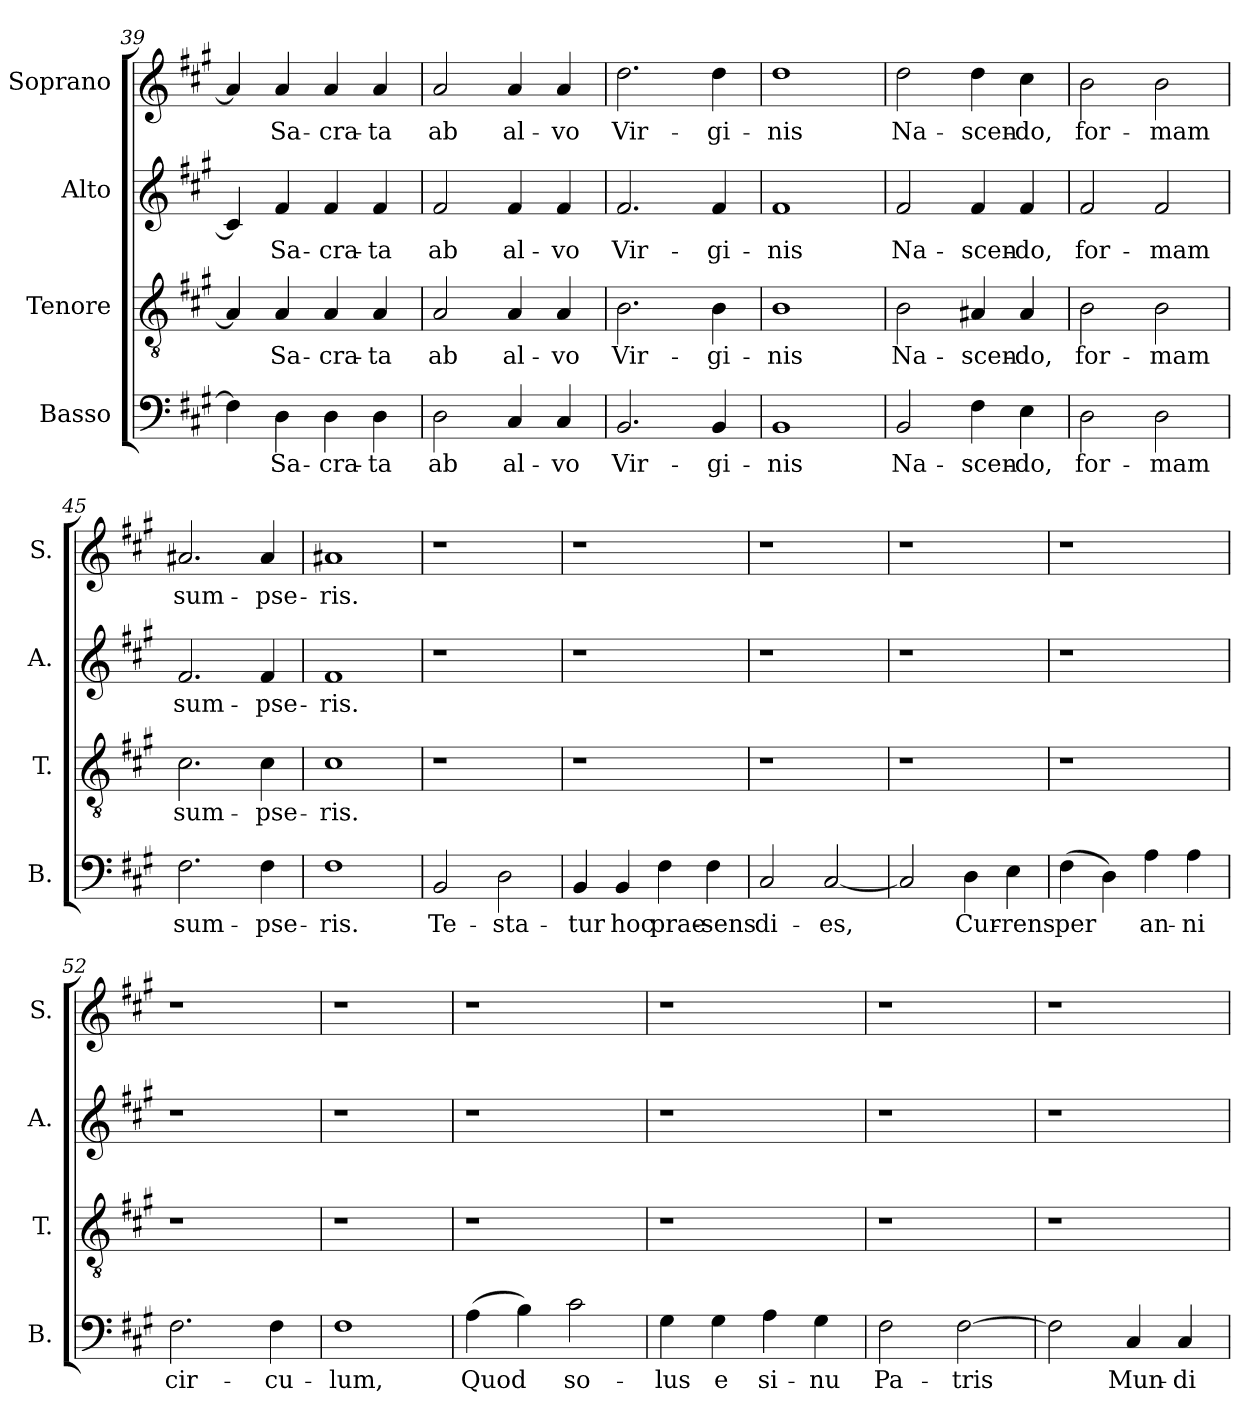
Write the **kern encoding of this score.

**kern	**text	**kern	**text	**kern	**text	**kern	**text
*part4	*part4	*part3	*part3	*part2	*part2	*part1	*part1
*staff4	*staff4	*staff3	*staff3	*staff2	*staff2	*staff1	*staff1
*I"Basso	*	*I"Tenore	*	*I"Alto	*	*I"Soprano	*
*I'B.	*	*I'T.	*	*I'A.	*	*I'S.	*
*clefF4	*	*clefGv2	*	*clefG2	*	*clefG2	*
*k[f#c#g#]	*	*k[f#c#g#]	*	*k[f#c#g#]	*	*k[f#c#g#]	*
*A:	*	*A:	*	*A:	*	*A:	*
=39	=39	=39	=39	=39	=39	=39	=39
4F#\]	.	4A/]	.	4c#/]	.	4a/]	.
!	!LO:LY:b:cj	!	!LO:LY:b:cj	!	!LO:LY:b:cj	!	!LO:LY:b:cj
4D\	Sa-	4A/	Sa-	4f#/	Sa-	4a/	Sa-
!	!LO:LY:b:cj	!	!LO:LY:b:cj	!	!LO:LY:b:cj	!	!LO:LY:b:cj
4D\	-cra-	4A/	-cra-	4f#/	-cra-	4a/	-cra-
!	!LO:LY:b:cj	!	!LO:LY:b:cj	!	!LO:LY:b:cj	!	!LO:LY:b:cj
4D\	-ta	4A/	-ta	4f#/	-ta	4a/	-ta
=40	=40	=40	=40	=40	=40	=40	=40
!	!LO:LY:b:cj	!	!LO:LY:b:cj	!	!LO:LY:b:cj	!	!LO:LY:b:cj
2D\	ab	2A/	ab	2f#/	ab	2a/	ab
!	!LO:LY:b:cj	!	!LO:LY:b:cj	!	!LO:LY:b:cj	!	!LO:LY:b:cj
4C#/	al-	4A/	al-	4f#/	al-	4a/	al-
!	!LO:LY:b:cj	!	!LO:LY:b:cj	!	!LO:LY:b:cj	!	!LO:LY:b:cj
4C#/	-vo	4A/	-vo	4f#/	-vo	4a/	-vo
=41	=41	=41	=41	=41	=41	=41	=41
!	!LO:LY:b:cj	!	!LO:LY:b:cj	!	!LO:LY:b:cj	!	!LO:LY:b:cj
2.BB/	Vir-	2.B\	Vir-	2.f#/	Vir-	2.dd\	Vir-
!	!LO:LY:b:cj	!	!LO:LY:b:cj	!	!LO:LY:b:cj	!	!LO:LY:b:cj
4BB/	-gi-	4B\	-gi-	4f#/	-gi-	4dd\	-gi-
!!LO:PB:g=z
=42	=42	=42	=42	=42	=42	=42	=42
!	!LO:LY:b:cj	!	!LO:LY:b:cj	!	!LO:LY:b:cj	!	!LO:LY:b:cj
1BB	-nis	1B	-nis	1f#	-nis	1dd	-nis
=43	=43	=43	=43	=43	=43	=43	=43
!	!LO:LY:b:cj	!	!LO:LY:b:cj	!	!LO:LY:b:cj	!	!LO:LY:b:cj
2BB/	Na-	2B\	Na-	2f#/	Na-	2dd\	Na-
!	!LO:LY:b:cj	!	!LO:LY:b:cj	!	!LO:LY:b:cj	!	!LO:LY:b:cj
4F#\	-scen-	4A#X/	-scen-	4f#/	-scen-	4dd\	-scen-
!	!LO:LY:b:cj	!	!LO:LY:b:cj	!	!LO:LY:b:cj	!	!LO:LY:b:cj
4E\	-do,	4A#/	-do,	4f#/	-do,	4cc#\	-do,
=44	=44	=44	=44	=44	=44	=44	=44
!	!LO:LY:b:cj	!	!LO:LY:b:cj	!	!LO:LY:b:cj	!	!LO:LY:b:cj
2D\	for-	2B\	for-	2f#/	for-	2b\	for-
!	!LO:LY:b:cj	!	!LO:LY:b:cj	!	!LO:LY:b:cj	!	!LO:LY:b:cj
2D\	-mam	2B\	-mam	2f#/	-mam	2b\	-mam
=45	=45	=45	=45	=45	=45	=45	=45
!	!LO:LY:b:cj	!	!LO:LY:b:cj	!	!LO:LY:b:cj	!	!LO:LY:b:cj
2.F#\	sum-	2.c#\	sum-	2.f#/	sum-	2.a#X/	sum-
!	!LO:LY:b:cj	!	!LO:LY:b:cj	!	!LO:LY:b:cj	!	!LO:LY:b:cj
4F#\	-pse-	4c#\	-pse-	4f#/	-pse-	4a#/	-pse-
=46	=46	=46	=46	=46	=46	=46	=46
!	!LO:LY:b:cj	!	!LO:LY:b:cj	!	!LO:LY:b:cj	!	!LO:LY:b:cj
1F#	-ris.	1c#	-ris.	1f#	-ris.	1a#X	-ris.
!!LO:LB:g=z
=47	=47	=47	=47	=47	=47	=47	=47
!	!LO:LY:b:cj	!	!	!	!	!	!
2BB/	Te-	1r	.	1r	.	1r	.
!	!LO:LY:b:cj	!	!	!	!	!	!
2D\	-sta-	.	.	.	.	.	.
=48	=48	=48	=48	=48	=48	=48	=48
!	!LO:LY:b:cj	!	!	!	!	!	!
4BB/	-tur	1r	.	1r	.	1r	.
!	!LO:LY:b:cj	!	!	!	!	!	!
4BB/	hoc	.	.	.	.	.	.
!	!LO:LY:b	!	!	!	!	!	!
4F#\	prae-	.	.	.	.	.	.
!	!LO:LY:b:rj	!	!	!	!	!	!
4F#\	-sens	.	.	.	.	.	.
=49	=49	=49	=49	=49	=49	=49	=49
!	!LO:LY:b:cj	!	!	!	!	!	!
2C#/	di-	1r	.	1r	.	1r	.
!	!LO:LY:b:cj	!	!	!	!	!	!
[<2C#/	-es,	.	.	.	.	.	.
=50	=50	=50	=50	=50	=50	=50	=50
2C#/]	.	1r	.	1r	.	1r	.
!	!LO:LY:b	!	!	!	!	!	!
4D\	Cur-	.	.	.	.	.	.
!	!LO:LY:b:rj	!	!	!	!	!	!
4E\	-rens	.	.	.	.	.	.
=51	=51	=51	=51	=51	=51	=51	=51
!	!LO:LY:b	!	!	!	!	!	!
(>4F#\	per	1r	.	1r	.	1r	.
4D\)	.	.	.	.	.	.	.
!	!LO:LY:b:cj	!	!	!	!	!	!
4A\	an-	.	.	.	.	.	.
!	!LO:LY:b:cj	!	!	!	!	!	!
4A\	-ni	.	.	.	.	.	.
!!LO:LB:g=z
=52	=52	=52	=52	=52	=52	=52	=52
!	!LO:LY:b:cj	!	!	!	!	!	!
2.F#\	cir-	1r	.	1r	.	1r	.
!	!LO:LY:b:cj	!	!	!	!	!	!
4F#\	-cu-	.	.	.	.	.	.
=53	=53	=53	=53	=53	=53	=53	=53
!	!LO:LY:b:cj	!	!	!	!	!	!
1F#	-lum,	1r	.	1r	.	1r	.
=54	=54	=54	=54	=54	=54	=54	=54
!	!LO:LY:b	!	!	!	!	!	!
(>4A\	Quod	1r	.	1r	.	1r	.
4B\)	.	.	.	.	.	.	.
!	!LO:LY:b:cj	!	!	!	!	!	!
2c#\	so-	.	.	.	.	.	.
=55	=55	=55	=55	=55	=55	=55	=55
!	!LO:LY:b:cj	!	!	!	!	!	!
4G#\	-lus	1r	.	1r	.	1r	.
!	!LO:LY:b:cj	!	!	!	!	!	!
4G#\	e	.	.	.	.	.	.
!	!LO:LY:b:cj	!	!	!	!	!	!
4A\	si-	.	.	.	.	.	.
!	!LO:LY:b:cj	!	!	!	!	!	!
4G#\	-nu	.	.	.	.	.	.
=56	=56	=56	=56	=56	=56	=56	=56
!	!LO:LY:b:cj	!	!	!	!	!	!
2F#\	Pa-	1r	.	1r	.	1r	.
!	!LO:LY:b	!	!	!	!	!	!
[<2F#\	-tris	.	.	.	.	.	.
!!LO:LB:g=z
=57	=57	=57	=57	=57	=57	=57	=57
2F#\]	.	1r	.	1r	.	1r	.
!	!LO:LY:b:cj	!	!	!	!	!	!
4C#/	Mun-	.	.	.	.	.	.
!	!LO:LY:b:cj	!	!	!	!	!	!
4C#/	-di	.	.	.	.	.	.
=	=	=	=	=	=	=	=
*-	*-	*-	*-	*-	*-	*-	*-
